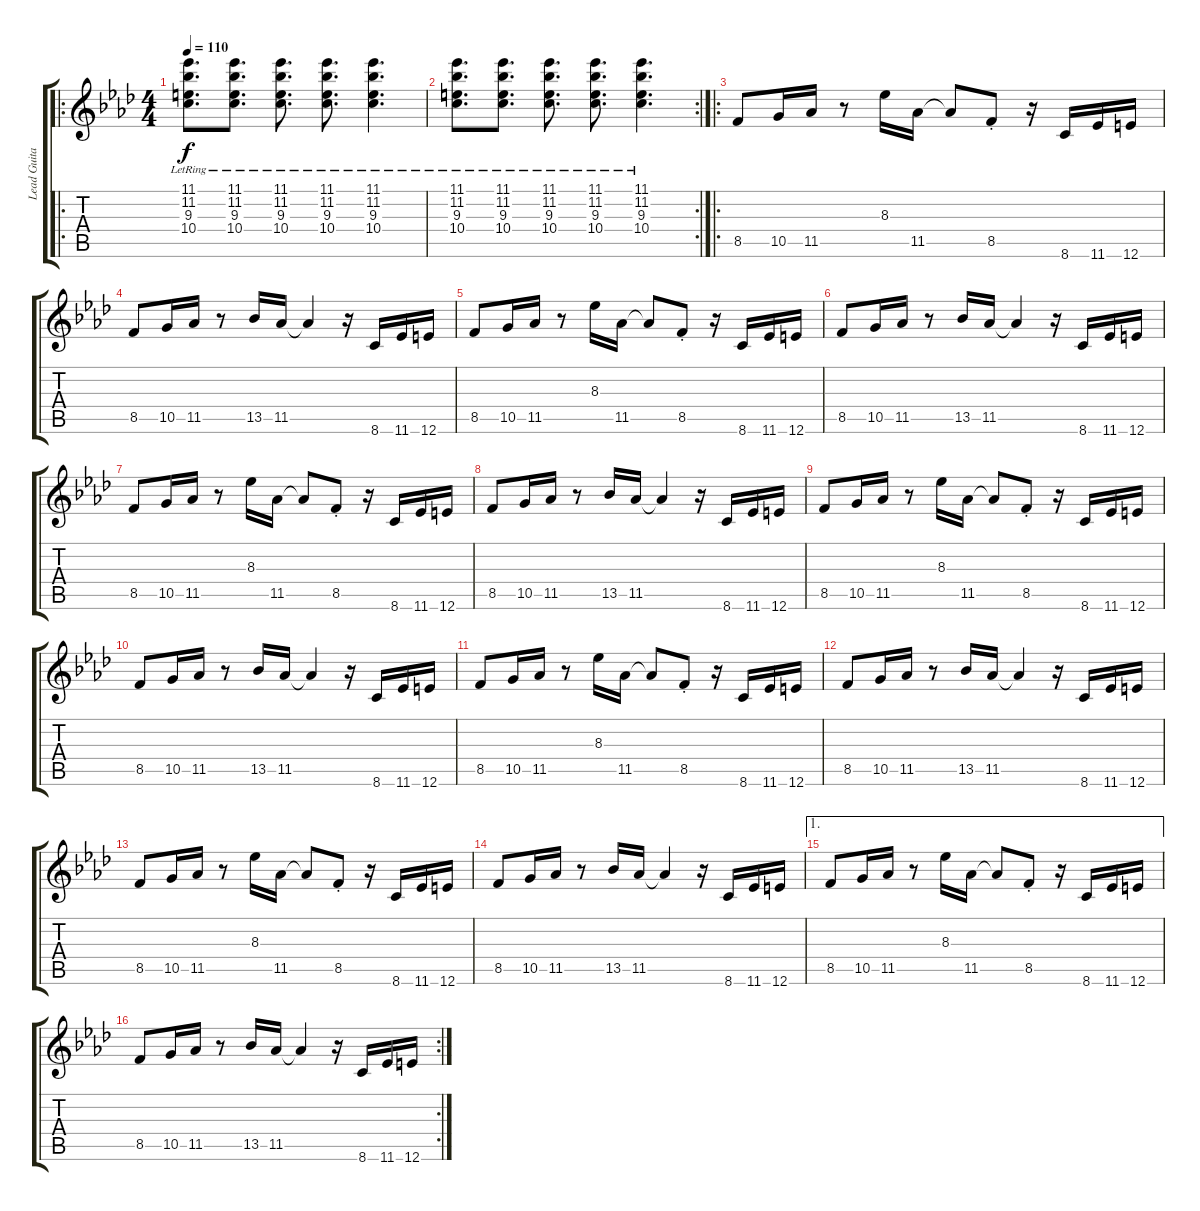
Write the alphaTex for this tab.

\track ("Lead Guitar" "Lead Guita") {instrument electricguitarclean}
\staff {score tabs}
\tuning (E4 B3 G3 D3 A2 E2) {hide}
\ro
\ts (4 4)
\tempo 110
\clef g2
\ks ab
(11.1{lr} 11.2{lr} 9.3{lr} 10.4{lr}).8{d dy f instrument electricguitarclean} (11.1{lr} 11.2{lr} 9.3{lr} 10.4{lr}).8{d} (11.1{lr} 11.2{lr} 9.3{lr} 10.4{lr}).8{d} (11.1{lr} 11.2{lr} 9.3{lr} 10.4{lr}).8{d} (11.1{lr} 11.2{lr} 9.3{lr} 10.4{lr}).4{d} |
\rc 2
(11.1{lr} 11.2{lr} 9.3{lr} 10.4{lr}).8{d} (11.1{lr} 11.2{lr} 9.3{lr} 10.4{lr}).8{d} (11.1{lr} 11.2{lr} 9.3{lr} 10.4{lr}).8{d} (11.1{lr} 11.2{lr} 9.3{lr} 10.4{lr}).8{d} (11.1{lr} 11.2{lr} 9.3{lr} 10.4{lr}).4{d} |
\ro
8.5.8 10.5.16 11.5.16 r.8 8.3.16 11.5.16 11.5{t}.8 8.5{st}.8 r.16 8.6.16 11.6.16 12.6.16 |
8.5.8 10.5.16 11.5.16 r.8 13.5.16 11.5.16 11.5{t}.4 r.16 8.6.16 11.6.16 12.6.16 |
8.5.8 10.5.16 11.5.16 r.8 8.3.16 11.5.16 11.5{t}.8 8.5{st}.8 r.16 8.6.16 11.6.16 12.6.16 |
8.5.8 10.5.16 11.5.16 r.8 13.5.16 11.5.16 11.5{t}.4 r.16 8.6.16 11.6.16 12.6.16 |
8.5.8 10.5.16 11.5.16 r.8 8.3.16 11.5.16 11.5{t}.8 8.5{st}.8 r.16 8.6.16 11.6.16 12.6.16 |
8.5.8 10.5.16 11.5.16 r.8 13.5.16 11.5.16 11.5{t}.4 r.16 8.6.16 11.6.16 12.6.16 |
8.5.8 10.5.16 11.5.16 r.8 8.3.16 11.5.16 11.5{t}.8 8.5{st}.8 r.16 8.6.16 11.6.16 12.6.16 |
8.5.8 10.5.16 11.5.16 r.8 13.5.16 11.5.16 11.5{t}.4 r.16 8.6.16 11.6.16 12.6.16 |
8.5.8 10.5.16 11.5.16 r.8 8.3.16 11.5.16 11.5{t}.8 8.5{st}.8 r.16 8.6.16 11.6.16 12.6.16 |
8.5.8 10.5.16 11.5.16 r.8 13.5.16 11.5.16 11.5{t}.4 r.16 8.6.16 11.6.16 12.6.16 |
8.5.8 10.5.16 11.5.16 r.8 8.3.16 11.5.16 11.5{t}.8 8.5{st}.8 r.16 8.6.16 11.6.16 12.6.16 |
8.5.8 10.5.16 11.5.16 r.8 13.5.16 11.5.16 11.5{t}.4 r.16 8.6.16 11.6.16 12.6.16 |
\ae 1
8.5.8 10.5.16 11.5.16 r.8 8.3.16 11.5.16 11.5{t}.8 8.5{st}.8 r.16 8.6.16 11.6.16 12.6.16 |
\rc 2
8.5.8 10.5.16 11.5.16 r.8 13.5.16 11.5.16 11.5{t}.4 r.16 8.6.16 11.6.16 12.6.16
